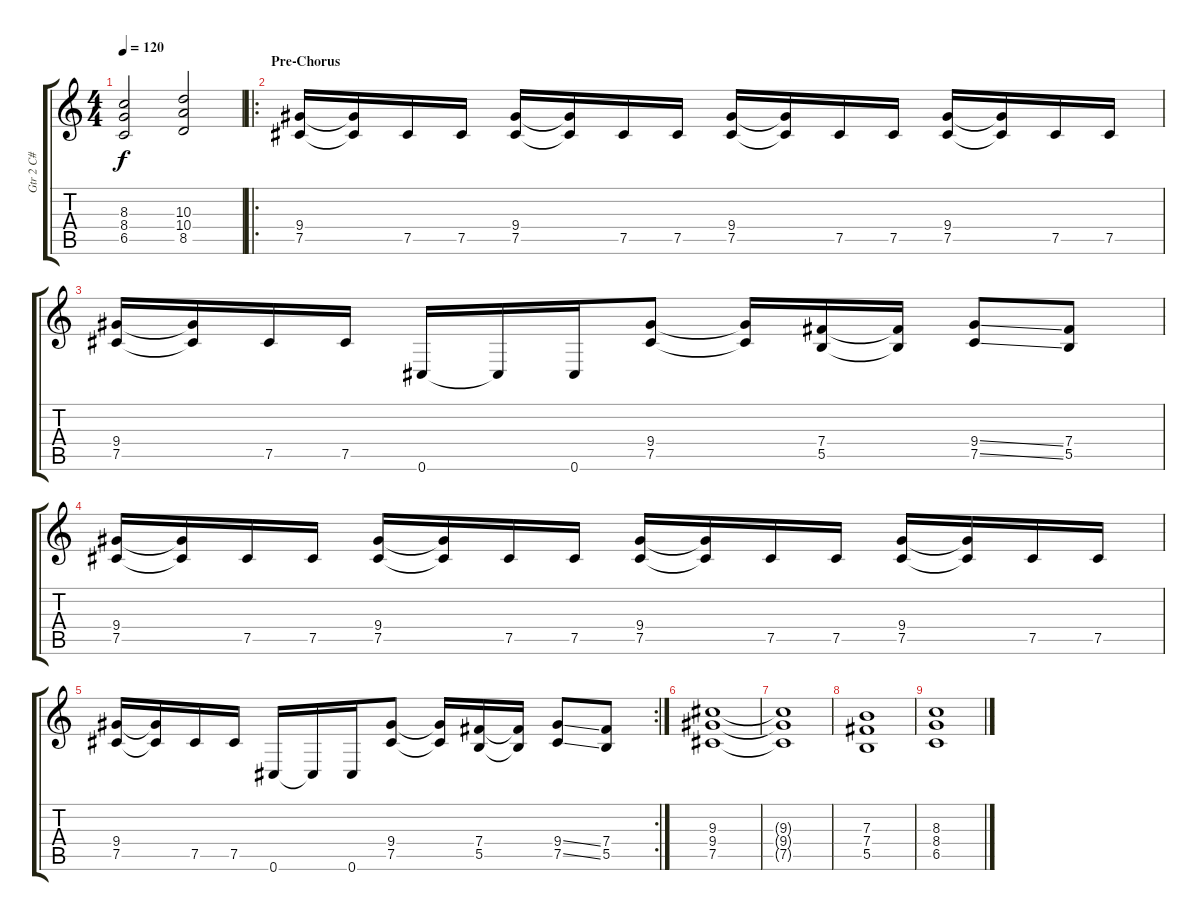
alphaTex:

\track ("Gtr 2 C#" "Gtr 2 C#") {instrument distortionguitar}
\staff {score tabs}
\tuning (Db4 Ab3 E3 B2 Gb2 Db2) {hide}
\ts (4 4)
\tempo 120
\clef g2
\ks c
(8.3 8.4 6.5).2{dy f} (10.3 10.4 8.5).2 |
\ro
\section ("" "Pre-Chorus")
(9.4 7.5).16 (9.4{t} 7.5{t}).16 7.5.16 7.5.16 (9.4 7.5).16 (9.4{t} 7.5{t}).16 7.5.16 7.5.16 (9.4 7.5).16 (9.4{t} 7.5{t}).16 7.5.16 7.5.16 (9.4 7.5).16 (9.4{t} 7.5{t}).16 7.5.16 7.5.16 |
(9.4 7.5).16 (9.4{t} 7.5{t}).16 7.5.16 7.5.16 0.6.16 0.6{t}.16 0.6.16 (9.4 7.5).8 (9.4{t} 7.5{t}).16 (7.4 5.5).16 (7.4{t} 5.5{t}).16 (9.4{ss} 7.5{ss}).8 (7.4 5.5).8 |
(9.4 7.5).16 (9.4{t} 7.5{t}).16 7.5.16 7.5.16 (9.4 7.5).16 (9.4{t} 7.5{t}).16 7.5.16 7.5.16 (9.4 7.5).16 (9.4{t} 7.5{t}).16 7.5.16 7.5.16 (9.4 7.5).16 (9.4{t} 7.5{t}).16 7.5.16 7.5.16 |
\rc 2
(9.4 7.5).16 (9.4{t} 7.5{t}).16 7.5.16 7.5.16 0.6.16 0.6{t}.16 0.6.16 (9.4 7.5).8 (9.4{t} 7.5{t}).16 (7.4 5.5).16 (7.4{t} 5.5{t}).16 (9.4{ss} 7.5{ss}).8 (7.4 5.5).8 |
(9.3 9.4 7.5).1 |
(9.3{t} 9.4{t} 7.5{t}).1 |
(7.3 7.4 5.5).1 |
(8.3 8.4 6.5).1
